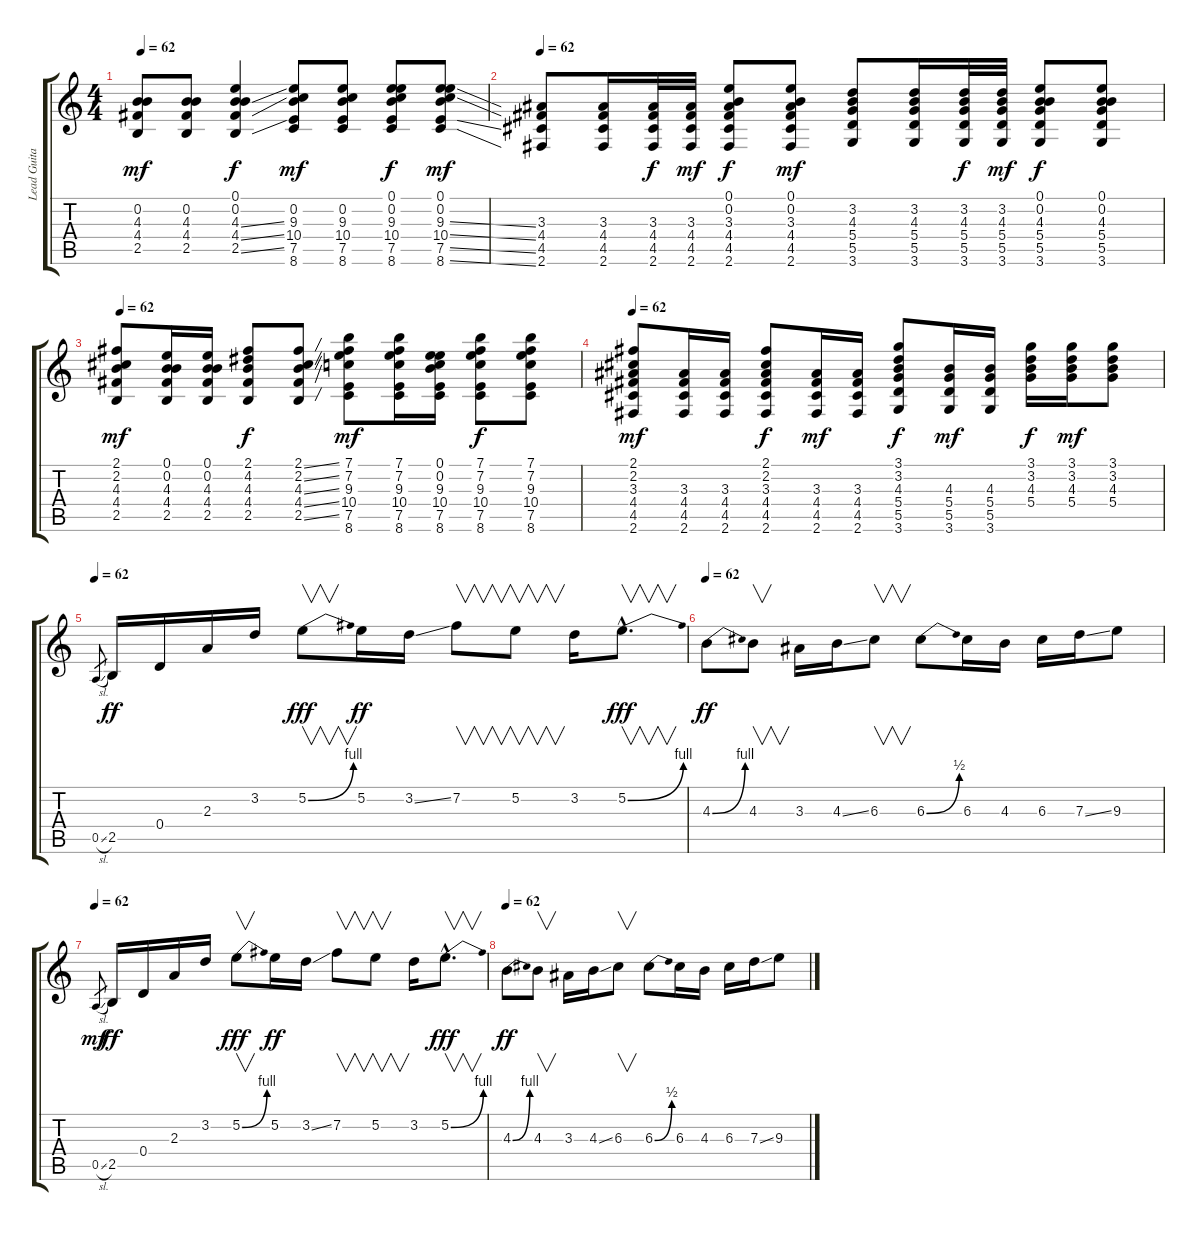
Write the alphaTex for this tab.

\track ("Lead Guitar" "Lead Guita") {instrument overdrivenguitar}
\staff {score tabs}
\tuning (E4 B3 G3 D3 A2 E2) {hide}
\ts (4 4)
\tempo 62
\clef g2
\ks c
(0.2 4.3 4.4 2.5).8{dy mf} (0.2 4.3 4.4 2.5).8 (0.1 0.2 4.3{ss} 4.4{ss} 2.5{ss}).4{dy f} (0.2 9.3 10.4 7.5 8.6).8{dy mf} (0.2 9.3 10.4 7.5 8.6).8 (0.1 0.2 9.3 10.4 7.5 8.6).8{dy f} (0.1 0.2 9.3{ss} 10.4{ss} 7.5{ss} 8.6{ss}).8{dy mf} |
\tempo 62
(3.3 4.4 4.5 2.6).8 (3.3 4.4 4.5 2.6).16 (3.3 4.4 4.5 2.6).32{dy f} (3.3 4.4 4.5 2.6).32{dy mf} (0.1 0.2 3.3 4.4 4.5 2.6).8{dy f} (0.1 0.2 3.3 4.4 4.5 2.6).8{dy mf} (3.2 4.3 5.4 5.5 3.6).8 (3.2 4.3 5.4 5.5 3.6).16 (3.2 4.3 5.4 5.5 3.6).32{dy f} (3.2 4.3 5.4 5.5 3.6).32{dy mf} (0.1 0.2 4.3 5.4 5.5 3.6).8{dy f} (0.1 0.2 4.3 5.4 5.5 3.6).8 |
\tempo 62
(2.1 2.2 4.3 4.4 2.5).8{dy mf} (0.1 0.2 4.3 4.4 2.5).16 (0.1 0.2 4.3 4.4 2.5).16 (2.1 4.2 4.3 4.4 2.5).8{dy f} (2.1{ss} 2.2{ss} 4.3{ss} 4.4{ss} 2.5{ss}).8 (7.1 7.2 9.3 10.4 7.5 8.6).8{dy mf} (7.1 7.2 9.3 10.4 7.5 8.6).16 (0.1 0.2 9.3 10.4 7.5 8.6).16 (7.1 7.2 9.3 10.4 7.5 8.6).8{dy f} (7.1 7.2 9.3 10.4 7.5 8.6).8 |
\tempo 62
(2.1 2.2 3.3 4.4 4.5 2.6).8{dy mf} (3.3 4.4 4.5 2.6).16 (3.3 4.4 4.5 2.6).16 (2.1 2.2 3.3 4.4 4.5 2.6).8{dy f} (3.3 4.4 4.5 2.6).16{dy mf} (3.3 4.4 4.5 2.6).16 (3.1 3.2 4.3 5.4 5.5 3.6).8{dy f} (4.3 5.4 5.5 3.6).16{dy mf} (4.3 5.4 5.5 3.6).16 (3.1 3.2 4.3 5.4).16{dy f} (3.1 3.2 4.3 5.4).16{dy mf} (3.1 3.2 4.3 5.4).8 |
\tempo 62
0.5{sl}.8{gr} 2.5.16{dy ff} 0.4.16 2.3.16 3.2.16 5.2{be (bend 0 0 60 4)}.8{v dy fff} 5.2.16{dy ff} 3.2{ss}.16 7.2.8{v} 5.2.8{v} 3.2.16 5.2{be (bend 0 0 60 4) hac}.8{v d dy fff} |
\tempo 62
4.3{be (bend 0 0 60 4)}.8{dy ff} 4.3.8{v} 3.3.16 4.3{ss}.16 6.3.8{v} 6.3{be (bend 0 0 60 2)}.8 6.3.16 4.3.16 6.3.16 7.3{ss}.16 9.3.8 |
\tempo 62
0.5{sl}.8{gr dy mf} 2.5.16{dy ff} 0.4.16 2.3.16 3.2.16 5.2{be (bend 0 0 60 4)}.8{v dy fff} 5.2.16{dy ff} 3.2{ss}.16 7.2.8{v} 5.2.8{v} 3.2.16 5.2{be (bend 0 0 60 4) hac}.8{v d dy fff} |
\tempo 62
4.3{be (bend 0 0 60 4)}.8{dy ff} 4.3.8{v} 3.3.16 4.3{ss}.16 6.3.8{v} 6.3{be (bend 0 0 60 2)}.8 6.3.16 4.3.16 6.3.16 7.3{ss}.16 9.3.8
